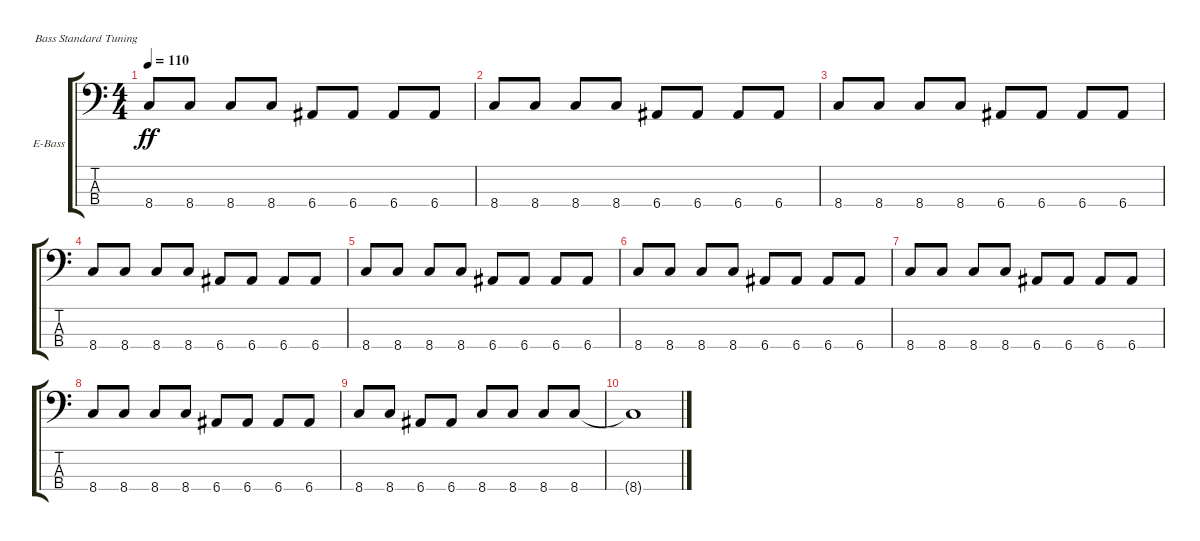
\defaultSystemsLayout 4
\bracketExtendMode groupsimilarinstruments
\firstSystemTrackNameOrientation horizontal
\otherSystemsTrackNameOrientation horizontal
\track ("Electric Bass" "E-Bass") {instrument electricbassfinger}
\staff {score tabs}
\tuning (G2 D2 A1 E1)
\ts (4 4)
\tempo 110
\clef f4
\scale
0.333333
\ks c
8.4.8{dy ff} 8.4.8 8.4.8 8.4.8 6.4.8 6.4.8 6.4.8 6.4.8 |
\scale
0.333333 8.4.8 8.4.8 8.4.8 8.4.8 6.4.8 6.4.8 6.4.8 6.4.8 |
8.4.8 8.4.8 8.4.8 8.4.8 6.4.8 6.4.8 6.4.8 6.4.8 |
\scale
0.333333 8.4.8 8.4.8 8.4.8 8.4.8 6.4.8 6.4.8 6.4.8 6.4.8 |
\scale
0.333333 8.4.8 8.4.8 8.4.8 8.4.8 6.4.8 6.4.8 6.4.8 6.4.8 |
\scale
0.333333 8.4.8 8.4.8 8.4.8 8.4.8 6.4.8 6.4.8 6.4.8 6.4.8 |
\scale
0.333333 8.4.8 8.4.8 8.4.8 8.4.8 6.4.8 6.4.8 6.4.8 6.4.8 |
\scale
0.333333 8.4.8 8.4.8 8.4.8 8.4.8 6.4.8 6.4.8 6.4.8 6.4.8 |
\scale
0.333333 8.4.8 8.4.8 6.4.8 6.4.8 8.4.8 8.4.8 8.4.8 8.4.8 |
8.4{t}.1
